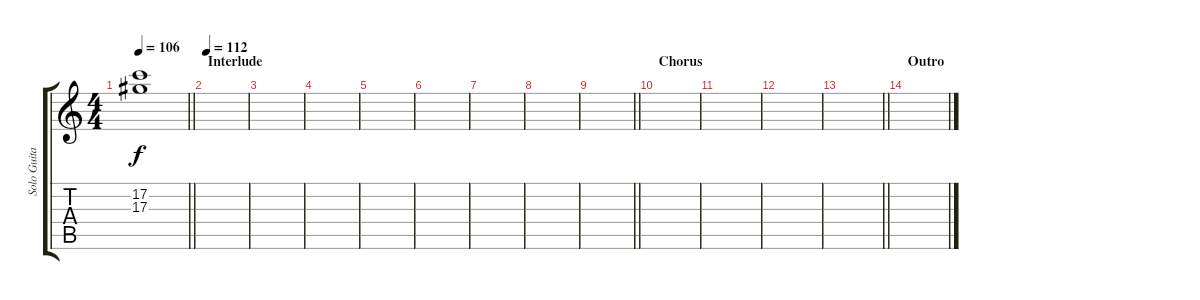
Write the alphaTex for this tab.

\track ("Solo Guitar" "Solo Guita") {instrument distortionguitar}
\staff {score tabs}
\tuning (C4 G3 Eb3 Bb2 F2 C2) {hide}
\ts (4 4)
\tempo 106
\clef g2
\barLineRight lightlight
\ks c
(17.2{t} 17.3{t}).1{dy f} |
\section ("" "Interlude")
\tempo 112
|
|
|
|
|
|
|
\barLineRight lightlight
|
\section ("" "Chorus")
|
|
|
\barLineRight lightlight
|
\section ("" "Outro")
